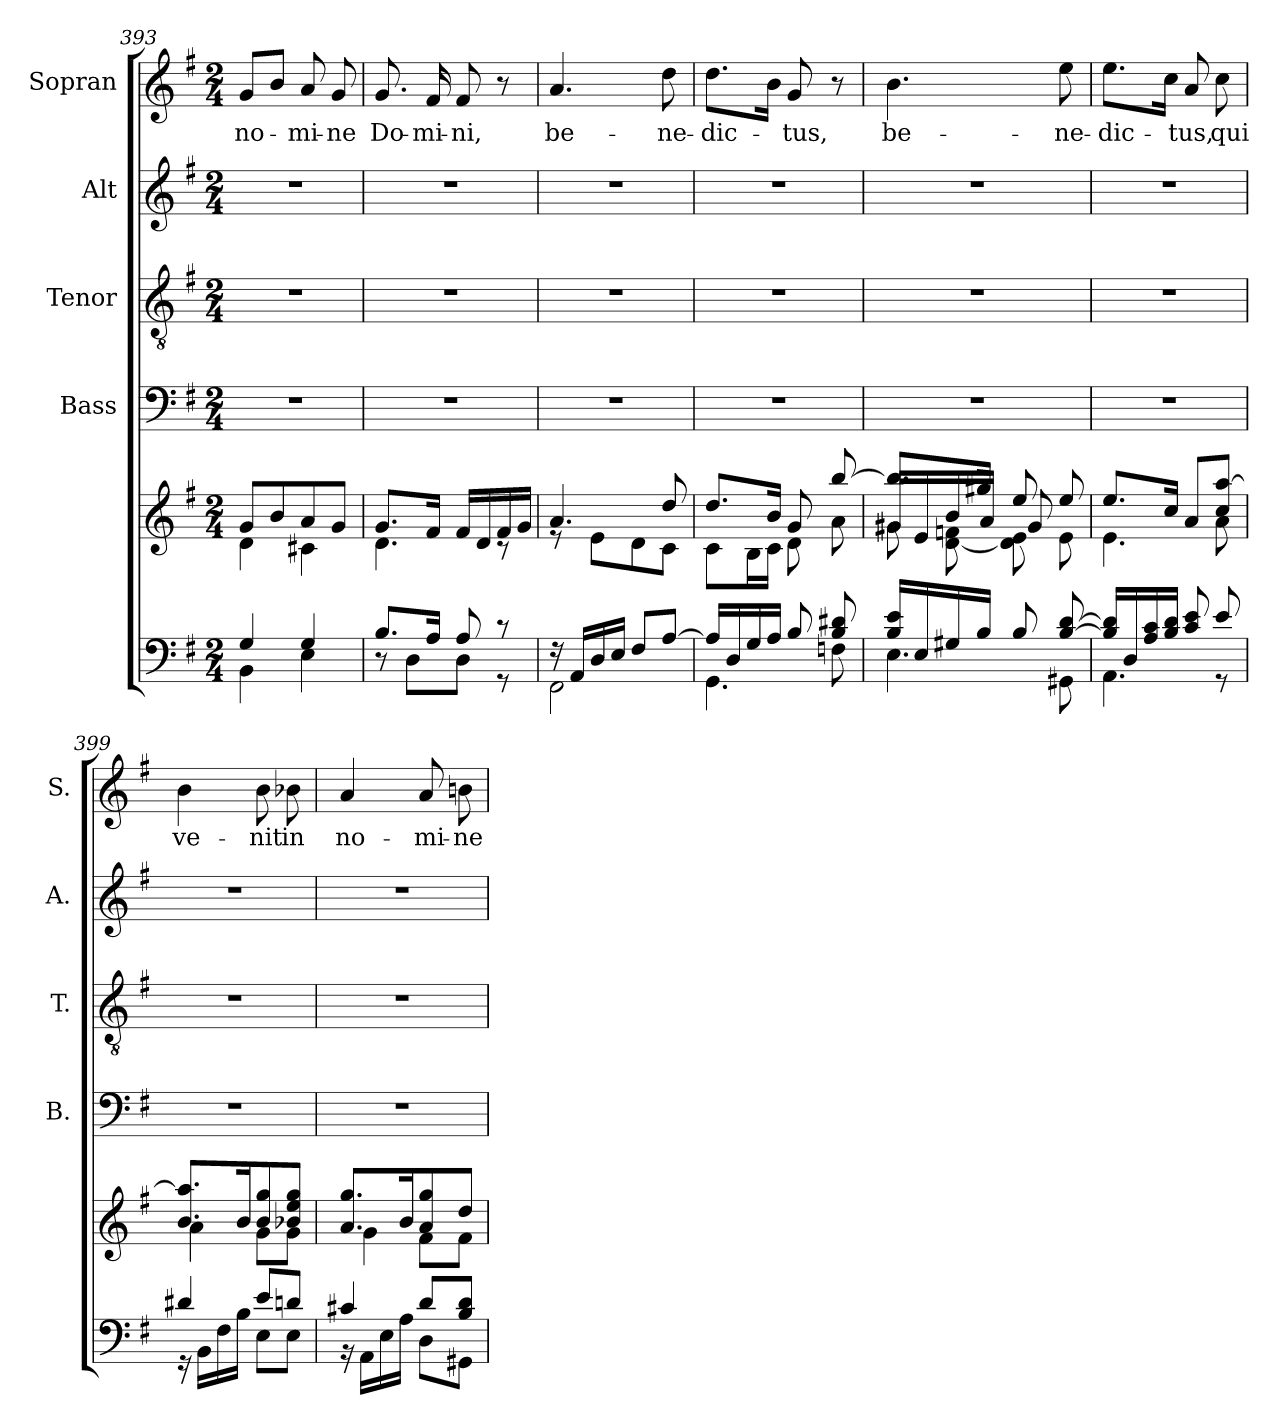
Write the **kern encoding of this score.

**kern	**kern	**kern	**kern	**kern	**kern	**text
*part5	*part5	*part4	*part3	*part2	*part1	*part1
*staff6	*staff5	*staff4	*staff3	*staff2	*staff1	*staff1
*	*	*I"Bass	*I"Tenor	*I"Alt	*I"Sopran	*
*	*	*I'B.	*I'T.	*I'A.	*I'S.	*
*clefF4	*clefG2	*clefF4	*clefGv2	*clefG2	*clefG2	*
*k[f#]	*k[f#]	*k[f#]	*k[f#]	*k[f#]	*k[f#]	*
*G:	*G:	*G:	*G:	*G:	*G:	*
*M2/4	*M2/4	*M2/4	*M2/4	*M2/4	*M2/4	*
=393	=393	=393	=393	=393	=393	=393
*^	*^	*	*	*	*	*
!	!	!	!	!	!	!	!	!LO:LY:b
4G/	4BB\	8g/L	4d\	2r	2r	2r	8g/L	no-
.	.	8b/	.	.	.	.	8b/J	.
!	!	!	!	!	!	!	!	!LO:LY:b
4G/	4E\	8a/	4c#X\	.	.	.	8a/	-mi-
!	!	!	!	!	!	!	!	!LO:LY:b
.	.	8g/J	.	.	.	.	8g/	-ne
=394	=394	=394	=394	=394	=394	=394	=394	=394
!	!	!	!	!	!	!	!	!LO:LY:b
8.B/L	8rC	8.g/L	4.d\	2r	2r	2r	8.g/	Do-
.	8D\L	.	.	.	.	.	.	.
!	!	!	!	!	!	!	!	!LO:LY:b
16A/Jk	.	16f#/Jk	.	.	.	.	16f#/	-mi-
!	!	!	!	!	!	!	!	!LO:LY:b
8A/	8D\J	16f#/LL	.	.	.	.	8f#/	-ni,
.	.	16d/	.	.	.	.	.	.
8r	8r	16f#/	8rB	.	.	.	8r	.
.	.	16g/JJ	.	.	.	.	.	.
=395	=395	=395	=395	=395	=395	=395	=395	=395
!	!	!	!	!	!	!	!	!LO:LY:b
16rF	2FF#\	4.a/	8rd	2r	2r	2r	4.a/	be-
16AA/LL	.	.	.	.	.	.	.	.
16D/	.	.	8e\L	.	.	.	.	.
16E/JJ	.	.	.	.	.	.	.	.
8F#/L	.	.	8d\	.	.	.	.	.
!	!	!	!	!	!	!	!	!LO:LY:b
[>8A/J	.	8dd/	8c\J	.	.	.	8dd\	-ne-
=396	=396	=396	=396	=396	=396	=396	=396	=396
!	!	!	!	!	!	!	!	!LO:LY:b
16A/LL]	4.GG\	8.dd/L	8c\L	2r	2r	2r	8.dd\L	-dic-
16D/	.	.	.	.	.	.	.	.
16G/	.	.	16B\L	.	.	.	.	.
16A/JJ	.	16b/Jk	16c\JJ	.	.	.	16b\Jk	.
!	!	!	!	!	!	!	!	!LO:LY:b
8B/	.	8g/	8d\	.	.	.	8g/	-tus,
8B/ 8d#X/	8Fn\	[>8bb/	8a\	.	.	.	8r	.
!!LO:LB:g=z
=397	=397	=397	=397	=397	=397	=397	=397	=397
*	*	*	*^	*	*	*	*	*
!	!	!	!	!	!	!	!	!	!LO:LY:b
16B/ 16e/LL	4.E\	8.bb/L]	8g#X\	16g#/LL	2r	2r	2r	4.b\	be-
16E/	.	.	.	16e/	.	.	.	.	.
16G#X/	.	.	[<8d\ 8fn\	16b/	.	.	.	.	.
16B/JJ	.	16gg#X/Jk	.	16a/JJ	.	.	.	.	.
8B/	.	8ee/	8d\] 8e\	8g#/	.	.	.	.	.
!	!	!	!	!	!	!	!	!	!LO:LY:b
[>8B/ [>8d/	8GG#X\	8ee/	8e\	8ryy	.	.	.	8ee\	-ne-
=398	=398	=398	=398	=398	=398	=398	=398	=398	=398
!	!	!	!	!	!	!	!	!	!LO:LY:b
*	*	*	*v	*v	*	*	*	*	*
16B/] 16d/]LL	4.AA\	8.ee/L	4.e\	2r	2r	2r	8.ee\L	-dic-
16D/	.	.	.	.	.	.	.	.
16A/ 16c/	.	.	.	.	.	.	.	.
16B/ 16d/JJ	.	16cc/Jk	.	.	.	.	16cc\Jk	.
!	!	!	!	!	!	!	!	!LO:LY:b
8c/ 8e/	.	8a/L	.	.	.	.	8a/	-tus,
!	!	!	!	!	!	!	!	!LO:LY:b
8e/	8r	8cc/ [>8aa/J	8a\	.	.	.	8cc\	qui
=399	=399	=399	=399	=399	=399	=399	=399	=399
!	!	!	!	!	!	!	!	!LO:LY:b
4d#X/	16r	8.b/ 8.aa/]L	4a\	2r	2r	2r	4b\	ve-
.	16BB\LL	.	.	.	.	.	.	.
.	16F#\	.	.	.	.	.	.	.
.	16B\JJ	16b/k	.	.	.	.	.	.
!	!	!	!	!	!	!	!	!LO:LY:b
8e/L	8E\L	8b/ 8gg/	8g\L	.	.	.	8b\	-nit
!	!	!	!	!	!	!	!	!LO:LY:b
8dn/J	8E\J	8b-X/ 8ee/ 8gg/J	8g\J	.	.	.	8b-X\	in
=400	=400	=400	=400	=400	=400	=400	=400	=400
!	!	!	!	!	!	!	!	!LO:LY:b
4c#X/	16r	8.a/ 8.gg/L	4g\	2r	2r	2r	4a/	no-
.	16AA\LL	.	.	.	.	.	.	.
.	16E\	.	.	.	.	.	.	.
.	16A\JJ	16b/k	.	.	.	.	.	.
!	!	!	!	!	!	!	!	!LO:LY:b
8d/L	8D\L	8a/ 8gg/	8f#\L	.	.	.	8a/	-mi-
!	!	!	!	!	!	!	!	!LO:LY:b
8B/ 8d/J	8GG#X\J	8dd/J	8f#\J	.	.	.	8bn\	-ne
*v	*v	*	*	*	*	*	*	*
*	*v	*v	*	*	*	*	*
=	=	=	=	=	=	=
*-	*-	*-	*-	*-	*-	*-
